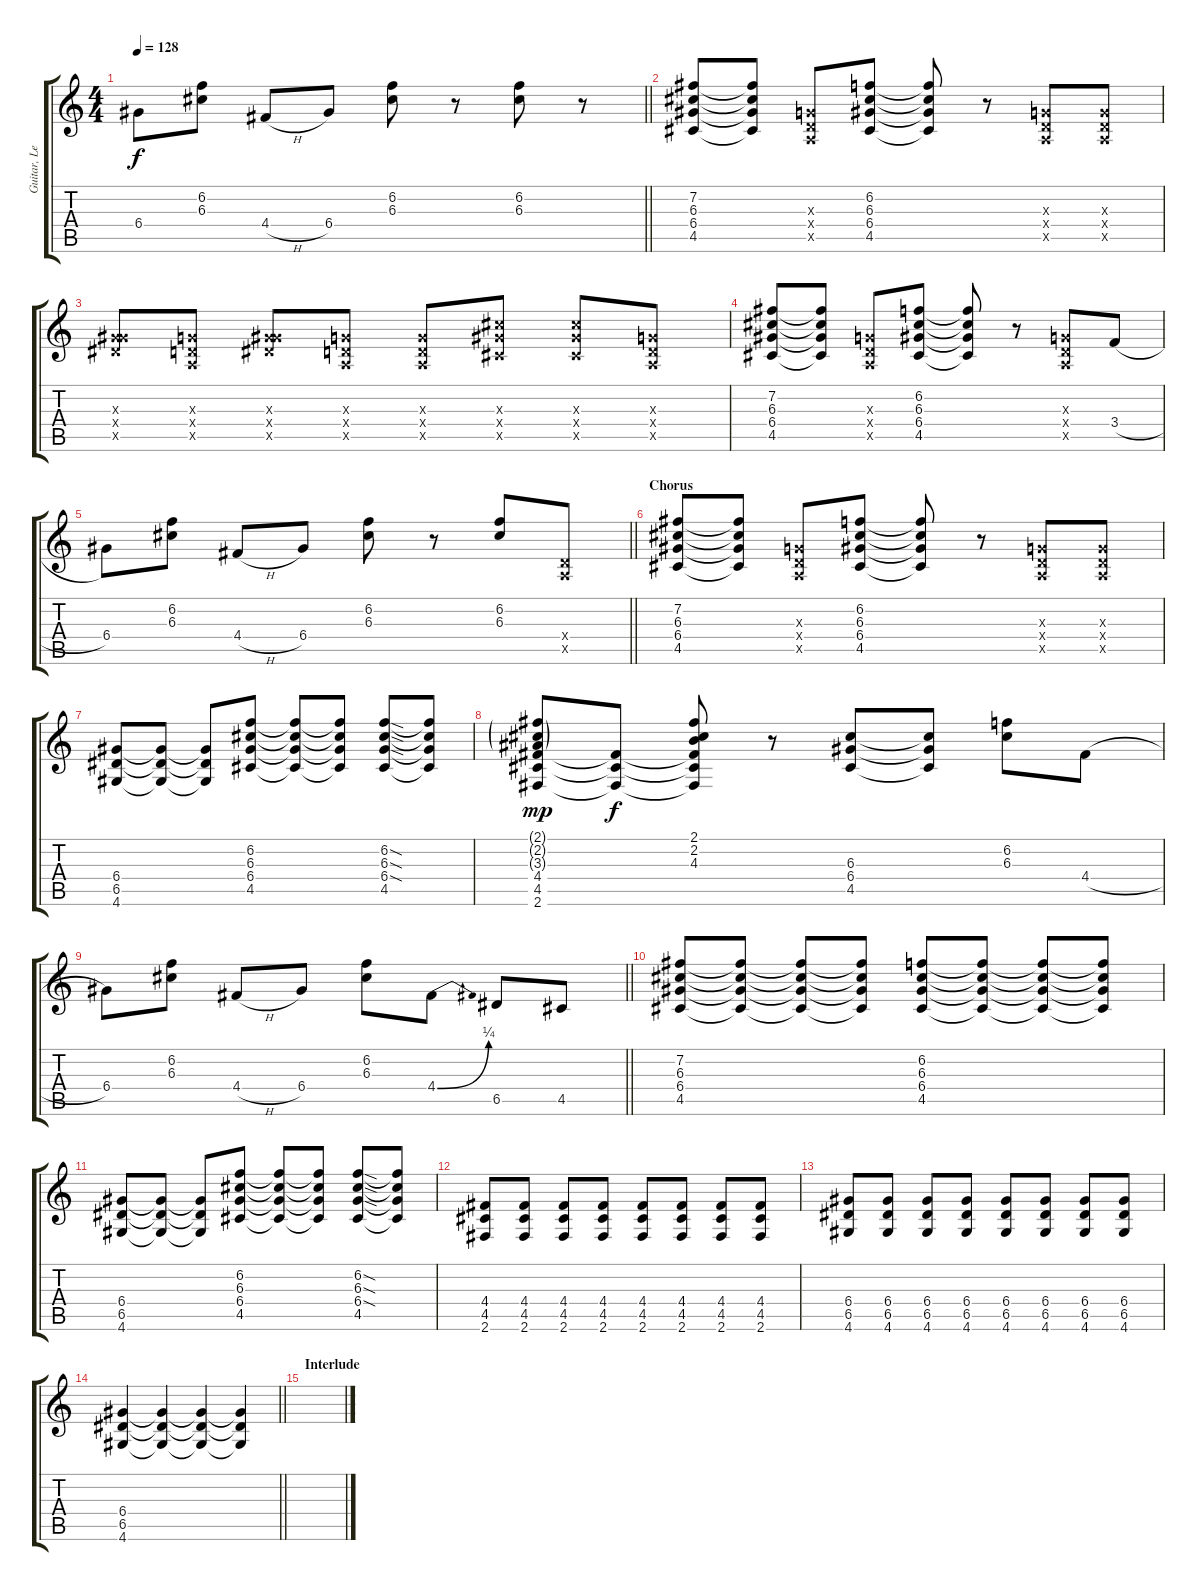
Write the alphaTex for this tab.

\track ("Guitar, Lead" "Guitar, Le") {instrument overdrivenguitar}
\staff {score tabs}
\tuning (E4 B3 G3 D3 A2 E2) {hide}
\ts (4 4)
\tempo 128
\clef g2
\barLineRight lightlight
\ks c
6.4.8{dy f} (6.2 6.3).8 4.4{h}.8 6.4.8 (6.2 6.3).8 r.8 (6.2 6.3).8 r.8 |
(7.2 6.3 6.4 4.5).8 (7.2{t} 6.3{t} 6.4{t} 4.5{t}).8 (0.3{x} 0.4{x} 0.5{x}).8 (6.2 6.3 6.4 4.5).8 (6.2{t} 6.3{t} 6.4{t} 4.5{t}).8 r.8 (0.3{x} 0.4{x} 0.5{x}).8 (0.3{x} 0.4{x} 0.5{x}).8 |
(0.3{x} 6.4{x} 6.5{x}).8 (0.3{x} 0.4{x} 0.5{x}).8 (0.3{x} 6.4{x} 6.5{x}).8 (0.3{x} 0.4{x} 0.5{x}).8 (0.3{x} 0.4{x} 0.5{x}).8 (6.3{x} 6.4{x} 4.5{x}).8 (6.3{x} 6.4{x} 4.5{x}).8 (0.3{x} 0.4{x} 0.5{x}).8 |
(7.2 6.3 6.4 4.5).8 (7.2{t} 6.3{t} 6.4{t} 4.5{t}).8 (0.3{x} 0.4{x} 0.5{x}).8 (6.2 6.3 6.4 4.5).8 (6.2{t} 6.3{t} 6.4{t} 4.5{t}).8 r.8 (0.3{x} 0.4{x} 0.5{x}).8 3.4{h}.8 |
\barLineRight lightlight
6.4.8 (6.2 6.3).8 4.4{h}.8 6.4.8 (6.2 6.3).8 r.8 (6.2 6.3).8 (0.4{x} 0.5{x}).8 |
\section ("" "Chorus")
(7.2 6.3 6.4 4.5).8 (7.2{t} 6.3{t} 6.4{t} 4.5{t}).8 (0.3{x} 0.4{x} 0.5{x}).8 (6.2 6.3 6.4 4.5).8 (6.2{t} 6.3{t} 6.4{t} 4.5{t}).8 r.8 (0.3{x} 0.4{x} 0.5{x}).8 (0.3{x} 0.4{x} 0.5{x}).8 |
(6.4 6.5 4.6).8 (6.4{t} 6.5{t} 4.6{t}).8 (6.4{t} 6.5{t} 4.6{t}).8 (6.2 6.3 6.4 4.5).8 (6.2{t} 6.3{t} 6.4{t} 4.5{t}).8 (6.2{t} 6.3{t} 6.4{t} 4.5{t}).8 (6.2{sod} 6.3{sod} 6.4{sod} 4.5).8 (6.2{t} 6.3{t} 6.4{t} 4.5{t}).8 |
(2.1{g} 2.2{g} 3.3{g} 4.4 4.5 2.6).8{dy mp} (4.4{t} 4.5{t} 2.6{t}).8{dy f} (2.1 2.2 4.3 4.4{t} 4.5{t} 2.6{t}).8 r.8 (6.3 6.4 4.5).8 (6.3{t} 6.4{t} 4.5{t}).8 (6.2 6.3).8 4.4{h}.8 |
\barLineRight lightlight
6.4.8 (6.2 6.3).8 4.4{h}.8 6.4.8 (6.2 6.3).8 4.4{be (bend 0 0 60 1)}.8 6.5.8 4.5.8 |
(7.2 6.3 6.4 4.5).8 (7.2{t} 6.3{t} 6.4{t} 4.5{t}).8 (7.2{t} 6.3{t} 6.4{t} 4.5{t}).8 (7.2{t} 6.3{t} 6.4{t} 4.5{t}).8 (6.2 6.3 6.4 4.5).8 (6.2{t} 6.3{t} 6.4{t} 4.5{t}).8 (6.2{t} 6.3{t} 6.4{t} 4.5{t}).8 (6.2{t} 6.3{t} 6.4{t} 4.5{t}).8 |
(6.4 6.5 4.6).8 (6.4{t} 6.5{t} 4.6{t}).8 (6.4{t} 6.5{t} 4.6{t}).8 (6.2 6.3 6.4 4.5).8 (6.2{t} 6.3{t} 6.4{t} 4.5{t}).8 (6.2{t} 6.3{t} 6.4{t} 4.5{t}).8 (6.2{sod} 6.3{sod} 6.4{sod} 4.5).8 (6.2{t} 6.3{t} 6.4{t} 4.5{t}).8 |
(4.4 4.5 2.6).8 (4.4 4.5 2.6).8 (4.4 4.5 2.6).8 (4.4 4.5 2.6).8 (4.4 4.5 2.6).8 (4.4 4.5 2.6).8 (4.4 4.5 2.6).8 (4.4 4.5 2.6).8 |
(6.4 6.5 4.6).8 (6.4 6.5 4.6).8 (6.4 6.5 4.6).8 (6.4 6.5 4.6).8 (6.4 6.5 4.6).8 (6.4 6.5 4.6).8 (6.4 6.5 4.6).8 (6.4 6.5 4.6).8 |
\barLineRight lightlight
(6.4 6.5 4.6).4 (6.4{t} 6.5{t} 4.6{t}).4 (6.4{t} 6.5{t} 4.6{t}).4 (6.4{t} 6.5{t} 4.6{t}).4 |
\section ("" "Interlude")
